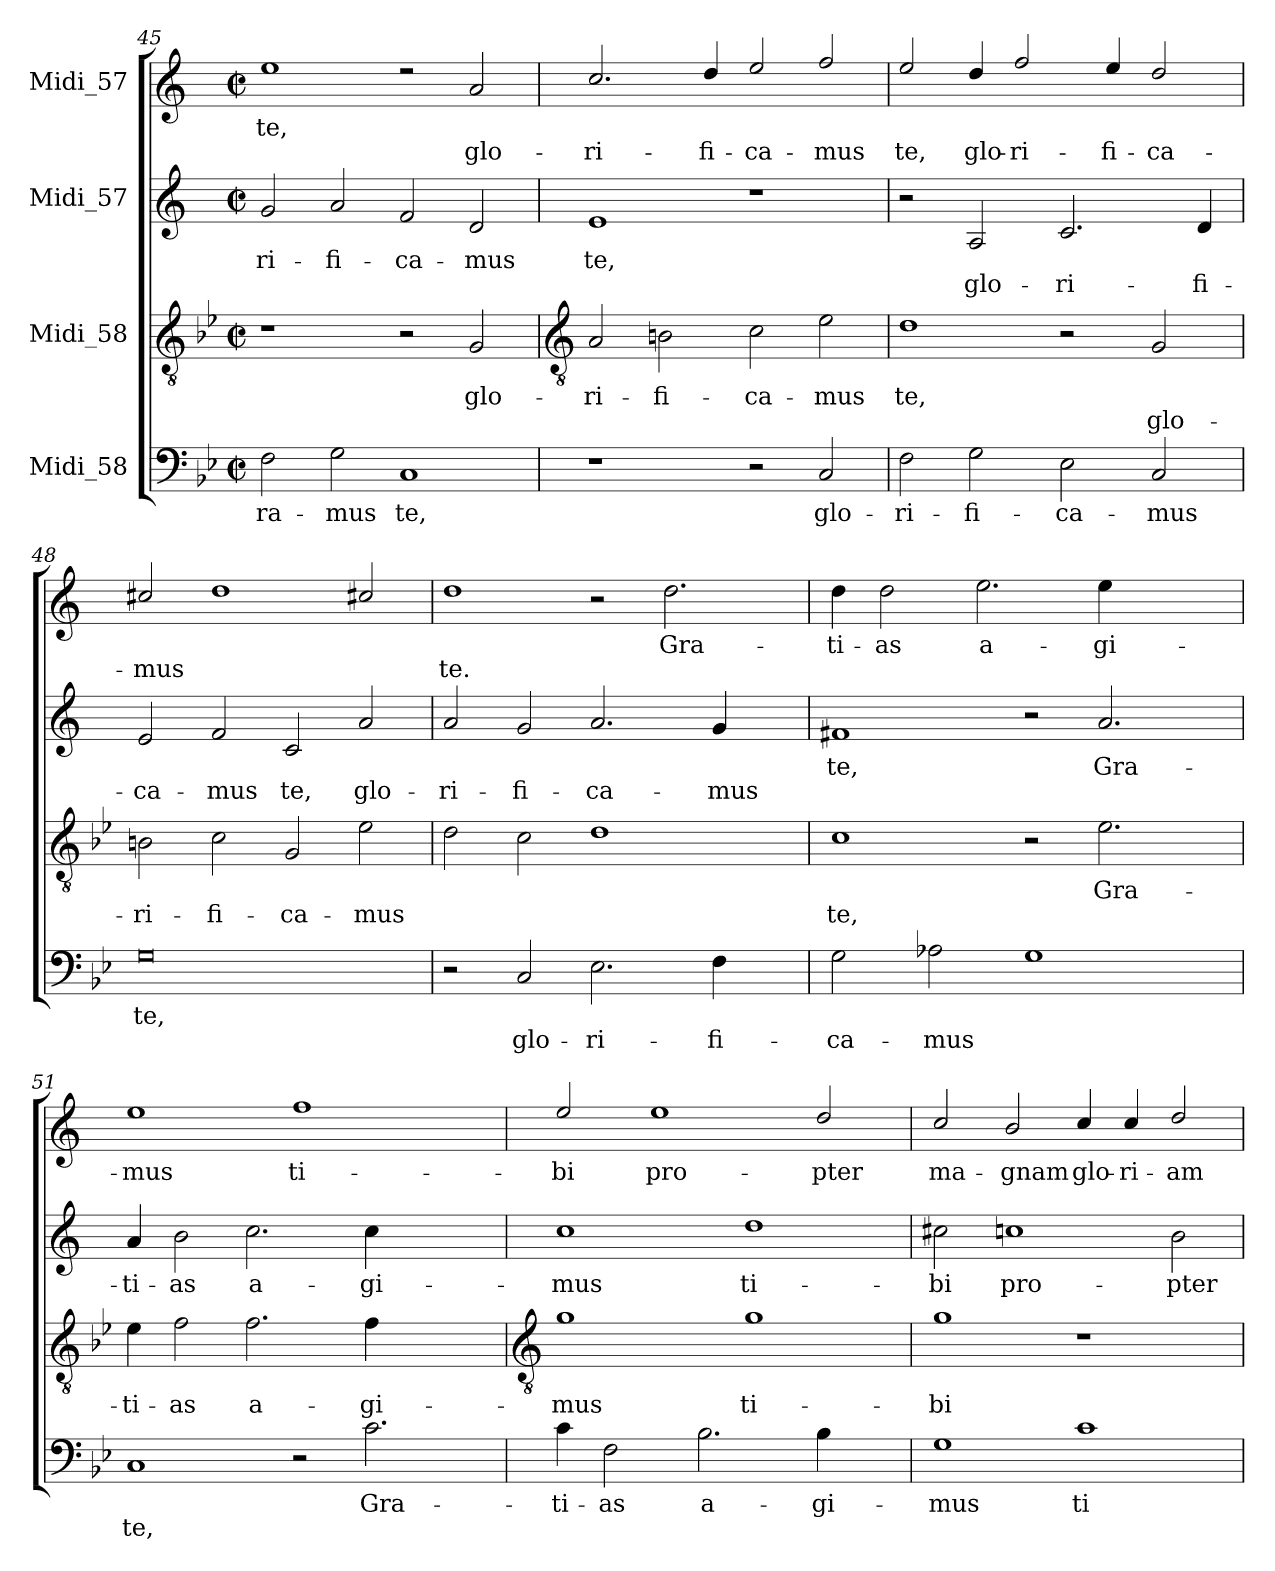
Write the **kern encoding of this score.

**kern	**text	**text	**kern	**text	**text	**kern	**text	**text	**kern	**text	**text
*part4	*part4	*part4	*part3	*part3	*part3	*part2	*part2	*part2	*part1	*part1	*part1
*staff4	*staff4	*staff4	*staff3	*staff3	*staff3	*staff2	*staff2	*staff2	*staff1	*staff1	*staff1
*I"Midi_58	*	*	*I"Midi_58	*	*	*I"Midi_57	*	*	*I"Midi_57	*	*
!!LO:LB:g=z
*clefF4	*	*	*clefGv2	*	*	*clefG2	*	*	*clefG2	*	*
*	*	*	*	*	*	*ITrd1c2	*	*	*ITrd1c2	*	*
*k[b-e-]	*	*	*k[b-e-]	*	*	*k[b-e-]	*	*	*k[b-e-]	*	*
*B-:	*	*	*B-:	*	*	*B-:	*	*	*B-:	*	*
*M4/2	*	*	*M4/2	*	*	*M4/2	*	*	*M4/2	*	*
*met(c|)	*	*	*met(c|)	*	*	*met(c|)	*	*	*met(c|)	*	*
=45	=45	=45	=45	=45	=45	=45	=45	=45	=45	=45	=45
!	!LO:LY:b	!	!	!	!	!	!LO:LY:b	!	!	!LO:LY:b	!
*	*	*	*	*	*	*	*	*	*^	*	*
2F	-ra-	.	1r	.	.	2f	-ri-	.	1dd	0ryy	te,	.
!	!LO:LY:b	!	!	!	!	!	!LO:LY:b	!	!	!	!	!
2G	-mus	.	.	.	.	2g	-fi-	.	.	.	.	.
!	!LO:LY:b	!	!	!	!	!	!LO:LY:b	!	!	!	!	!
1C	te,	.	2r	.	.	2e-	-ca-	.	2r	.	.	.
!	!	!	!	!LO:LY:b	!	!	!LO:LY:b	!	!	!	!	!LO:LY:b
.	.	.	2G	glo-	.	2c	-mus	.	2g	.	.	glo-
!!LO:LB:g=z	!!
=46	=46	=46	=46	=46	=46	=46	=46	=46	=46	=46	=46	=46
*	*	*	*clefGv2	*	*	*	*	*	*	*	*	*
!	!	!	!	!LO:LY:b	!	!	!LO:LY:b	!	!	!	!	!LO:LY:b
1r	.	.	2A	-ri-	.	1d	te,	.	2.b-	0ryy	.	-ri-
!	!	!	!	!LO:LY:b	!	!	!	!	!	!	!	!
.	.	.	2Bn	-fi-	.	.	.	.	.	.	.	.
!	!	!	!	!	!	!	!	!	!	!	!	!LO:LY:b
.	.	.	.	.	.	.	.	.	4cc	.	.	-fi-
!	!	!	!	!LO:LY:b	!	!	!	!	!	!	!	!LO:LY:b
2r	.	.	2c	-ca-	.	1r	.	.	2dd	.	.	-ca-
!	!LO:LY:b	!	!	!LO:LY:b	!	!	!	!	!	!	!	!LO:LY:b
2C	glo-	.	2e-	-mus	.	.	.	.	2ee-	.	.	-mus
!!LO:LB:g=z	!!
=47	=47	=47	=47	=47	=47	=47	=47	=47	=47	=47	=47	=47
!	!LO:LY:b	!	!	!LO:LY:b	!	!	!	!	!	!	!	!LO:LY:b
2F	-ri-	.	1d	te,	.	2r	.	.	2dd	0ryy	.	te,
!	!LO:LY:b	!	!	!	!	!	!	!LO:LY:b	!	!	!	!LO:LY:b
2G	-fi-	.	.	.	.	2G	.	glo-	4cc	.	.	glo-
!	!	!	!	!	!	!	!	!	!	!	!	!LO:LY:b
.	.	.	.	.	.	.	.	.	2ee-	.	.	-ri-
!	!LO:LY:b	!	!	!	!	!	!	!LO:LY:b	!	!	!	!
2E-	-ca-	.	2r	.	.	2.B-	.	-ri-	.	.	.	.
!	!	!	!	!	!	!	!	!	!	!	!	!LO:LY:b
.	.	.	.	.	.	.	.	.	4dd	.	.	-fi-
!	!LO:LY:b	!	!	!	!LO:LY:b	!	!	!	!	!	!	!LO:LY:b
2C	-mus	.	2G	.	glo-	.	.	.	2cc	.	.	-ca-
!	!	!	!	!	!	!	!	!LO:LY:b	!	!	!	!
.	.	.	.	.	.	4c	.	-fi-	.	.	.	.
=48	=48	=48	=48	=48	=48	=48	=48	=48	=48	=48	=48	=48
!	!LO:LY:b	!	!	!	!LO:LY:b	!	!	!LO:LY:b	!	!	!	!LO:LY:b
0G	te,	.	2Bn	.	-ri-	2d	.	-ca-	2bn	0ryy	.	-mus
!	!	!	!	!	!LO:LY:b	!	!	!LO:LY:b	!	!	!	!
.	.	.	2c	.	-fi-	2e-	.	-mus	1cc	.	.	.
!	!	!	!	!	!LO:LY:b	!	!	!LO:LY:b	!	!	!	!
.	.	.	2G	.	-ca-	2B-	.	te,	.	.	.	.
!	!	!	!	!	!LO:LY:b	!	!	!LO:LY:b	!	!	!	!
.	.	.	2e-	.	-mus	2g	.	glo-	2bn	.	.	.
=49	=49	=49	=49	=49	=49	=49	=49	=49	=49	=49	=49	=49
!	!	!	!	!	!	!	!	!LO:LY:b	!	!	!	!LO:LY:b
2r	.	.	2d	.	.	2g	.	-ri-	1cc	1ryy	.	te.
!	!	!LO:LY:b	!	!	!	!	!	!LO:LY:b	!	!	!	!
2C	.	glo-	2c	.	.	2f	.	-fi-	.	.	.	.
!	!	!LO:LY:b	!	!	!	!	!	!LO:LY:b	!	!	!	!
2.E-	.	-ri-	1d	.	.	2.g	.	-ca-	2r	2ryy	.	.
!	!	!	!	!	!	!	!	!	!	!	!LO:LY:b	!
.	.	.	.	.	.	.	.	.	2.cc	2ryy	Gra-	.
!	!	!LO:LY:b	!	!	!	!	!	!LO:LY:b	!	!	!	!
4F	.	-fi-	.	.	.	4f	.	-mus	.	.	.	.
4ryy	.	.	4ryy	.	.	4ryy	.	.	.	4ryy	.	.
=50	=50	=50	=50	=50	=50	=50	=50	=50	=50	=50	=50	=50
!	!	!LO:LY:b	!	!	!LO:LY:b	!	!LO:LY:b	!	!	!	!LO:LY:b	!
2G	.	-ca-	1c	.	te,	1en	te,	.	4cc	2ryy	-ti-	.
!	!	!	!	!	!	!	!	!	!	!	!LO:LY:b	!
.	.	.	.	.	.	.	.	.	2cc	.	-as	.
!	!	!LO:LY:b	!	!	!	!	!	!	!	!	!	!
2A-X	.	-mus	.	.	.	.	.	.	.	1..ryy	.	.
!	!	!	!	!	!	!	!	!	!	!	!LO:LY:b	!
.	.	.	.	.	.	.	.	.	2.dd	.	a-	.
1G	.	.	2r	.	.	2r	.	.	.	.	.	.
!	!	!	!	!LO:LY:b	!	!	!LO:LY:b	!	!	!	!LO:LY:b	!
.	.	.	2.e-	Gra-	.	2.g	Gra-	.	4dd	.	-gi-	.
.	.	.	.	.	.	.	.	.	2ryy	.	.	.
4ryy	.	.	.	.	.	.	.	.	.	.	.	.
!!LO:LB:g=z	!!
=51	=51	=51	=51	=51	=51	=51	=51	=51	=51	=51	=51	=51
!	!	!LO:LY:b	!	!LO:LY:b	!	!	!LO:LY:b	!	!	!	!LO:LY:b	!
1C	.	te,	4e-	-ti-	.	4g	-ti-	.	1dd	0ryy	-mus	.
!	!	!	!	!LO:LY:b	!	!	!LO:LY:b	!	!	!	!	!
.	.	.	2f	-as	.	2a	-as	.	.	.	.	.
!	!	!	!	!LO:LY:b	!	!	!LO:LY:b	!	!	!	!	!
.	.	.	2.f	a-	.	2.b-	a-	.	.	.	.	.
!	!	!	!	!	!	!	!	!	!	!	!LO:LY:b	!
2r	.	.	.	.	.	.	.	.	1ee-	.	ti-	.
!	!LO:LY:b	!	!	!LO:LY:b	!	!	!LO:LY:b	!	!	!	!	!
2.c	Gra-	.	4f	-gi-	.	4b-	-gi-	.	.	.	.	.
.	.	.	2ryy	.	.	2ryy	.	.	.	.	.	.
.	.	.	.	.	.	.	.	.	4ryy	4ryy	.	.
!!LO:LB:g=z	!!
=52	=52	=52	=52	=52	=52	=52	=52	=52	=52	=52	=52	=52
*	*	*	*clefGv2	*	*	*	*	*	*	*	*	*
!	!LO:LY:b	!	!	!LO:LY:b	!	!	!LO:LY:b	!	!	!	!LO:LY:b	!
4c	-ti-	.	1g	-mus	.	1b-	-mus	.	2dd	0ryy	-bi	.
!	!LO:LY:b	!	!	!	!	!	!	!	!	!	!	!
2F	-as	.	.	.	.	.	.	.	.	.	.	.
!	!	!	!	!	!	!	!	!	!	!	!LO:LY:b	!
.	.	.	.	.	.	.	.	.	1dd	.	pro-	.
!	!LO:LY:b	!	!	!	!	!	!	!	!	!	!	!
2.B-	a-	.	.	.	.	.	.	.	.	.	.	.
!	!	!	!	!LO:LY:b	!	!	!LO:LY:b	!	!	!	!	!
.	.	.	1g	ti-	.	1cc	ti-	.	.	.	.	.
!	!LO:LY:b	!	!	!	!	!	!	!	!	!	!LO:LY:b	!
4B-	-gi-	.	.	.	.	.	.	.	2cc	.	-pter	.
4ryy	.	.	.	.	.	.	.	.	.	.	.	.
!!LO:LB:g=z	!!
=53	=53	=53	=53	=53	=53	=53	=53	=53	=53	=53	=53	=53
!	!LO:LY:b	!	!	!LO:LY:b	!	!	!LO:LY:b	!	!	!	!LO:LY:b	!
1G	-mus	.	1g	-bi	.	2bn	-bi	.	2b-	0ryy	ma-	.
!	!	!	!	!	!	!	!LO:LY:b	!	!	!	!LO:LY:b	!
.	.	.	.	.	.	1b-X	pro-	.	2a	.	-gnam	.
!	!LO:LY:b	!	!	!	!	!	!	!	!	!	!LO:LY:b	!
1c	ti-	.	1r	.	.	.	.	.	4b-	.	glo-	.
!	!	!	!	!	!	!	!	!	!	!	!LO:LY:b	!
.	.	.	.	.	.	.	.	.	4b-	.	-ri-	.
!	!	!	!	!	!	!	!LO:LY:b	!	!	!	!LO:LY:b	!
.	.	.	.	.	.	2a	-pter	.	2cc	.	-am	.
*	*	*	*	*	*	*	*	*	*v	*v	*	*
=	=	=	=	=	=	=	=	=	=	=	=
*-	*-	*-	*-	*-	*-	*-	*-	*-	*-	*-	*-
